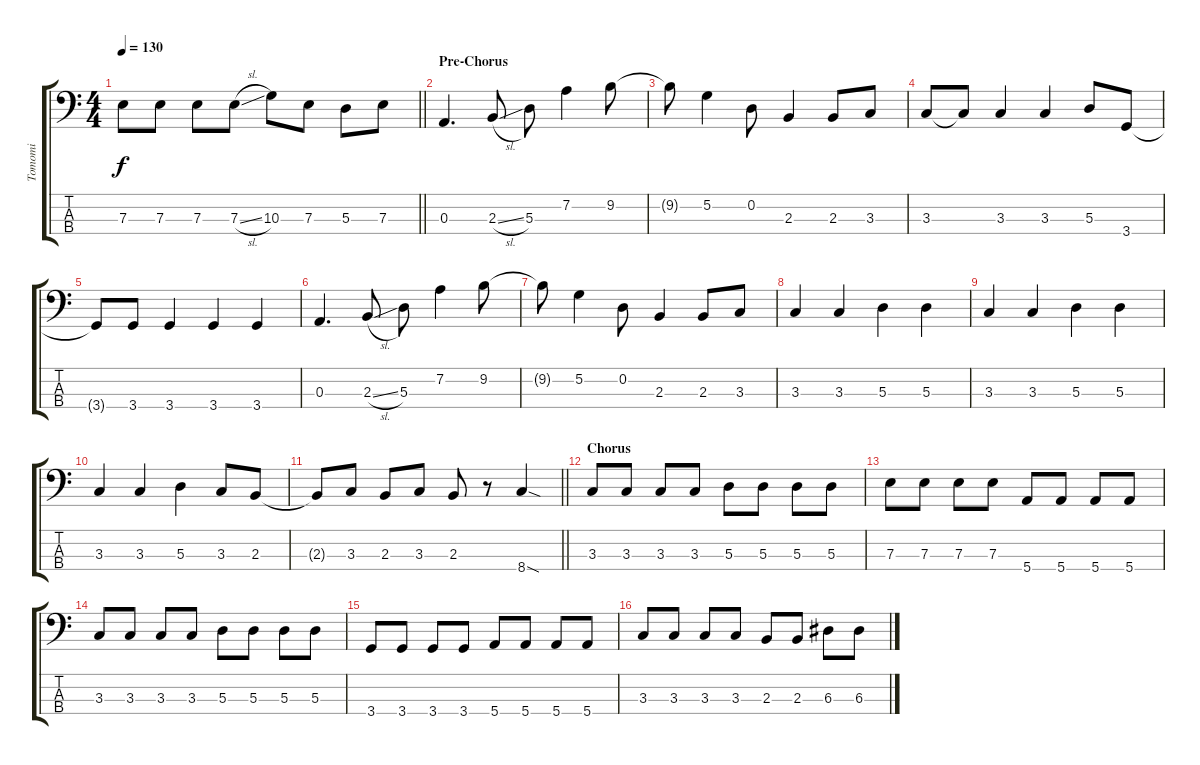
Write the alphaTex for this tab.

\track ("Tomomi" "Tomomi") {instrument electricbassfinger}
\staff {score tabs}
\tuning (G2 D2 A1 E1) {hide}
\ts (4 4)
\tempo 130
\clef f4
\barLineRight lightlight
\ks c
7.3.8{dy f} 7.3.8 7.3.8 7.3{sl}.8 10.3.8 7.3.8 5.3.8 7.3.8 |
\section ("" "Pre-Chorus")
0.3.4{d volume 11} 2.3{sl}.8 5.3.8 7.2.4 9.2.8 |
9.2{t}.8 5.2.4 0.2.8 2.3.4 2.3.8 3.3.8 |
3.3.8 3.3{t}.8 3.3.4 3.3.4 5.3.8 3.4.8 |
3.4{t}.8 3.4.8 3.4.4 3.4.4 3.4.4 |
0.3.4{d volume 11} 2.3{sl}.8 5.3.8 7.2.4 9.2.8 |
9.2{t}.8 5.2.4 0.2.8 2.3.4 2.3.8 3.3.8 |
3.3.4 3.3.4 5.3.4 5.3.4 |
3.3.4 3.3.4 5.3.4 5.3.4 |
3.3.4 3.3.4 5.3.4 3.3.8 2.3.8 |
\barLineRight lightlight
2.3{t}.8 3.3.8 2.3.8 3.3.8 2.3.8 r.8 8.4{sod}.4 |
\section ("" "Chorus")
3.3.8 3.3.8 3.3.8 3.3.8 5.3.8 5.3.8 5.3.8 5.3.8 |
7.3.8 7.3.8 7.3.8 7.3.8 5.4.8 5.4.8 5.4.8 5.4.8 |
3.3.8 3.3.8 3.3.8 3.3.8 5.3.8 5.3.8 5.3.8 5.3.8 |
3.4.8 3.4.8 3.4.8 3.4.8 5.4.8 5.4.8 5.4.8 5.4.8 |
3.3.8 3.3.8 3.3.8 3.3.8 2.3.8 2.3.8 6.3.8 6.3.8
